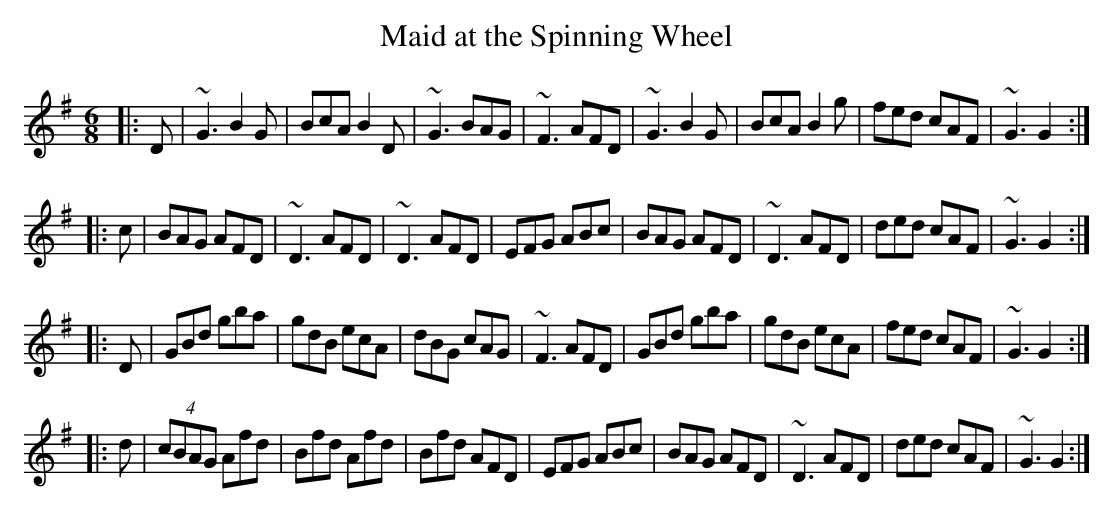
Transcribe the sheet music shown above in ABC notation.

X:1
T: Maid at the Spinning Wheel
M: 6/8
L: 1/8
K: G
|: D | ~G3 B2 G | BcA B2 D | ~G3 BAG | ~F3 AFD | ~G3 B2 G | BcA B2 g | fed cAF | ~G3 G2 :|
|: c | BAG AFD | ~D3 AFD | ~D3 AFD | EFG ABc | BAG AFD | ~D3 AFD | ded cAF | ~G3 G2 :|
|: D | GBd gba | gdB ecA | dBG cAG | ~F3 AFD | GBd gba | gdB ecA | fed cAF | ~G3 G2 :|
|: d | (4cBAG Afd | Bfd Afd | Bfd AFD | EFG ABc | BAG AFD | ~D3 AFD | ded cAF | ~G3 G2 :|
